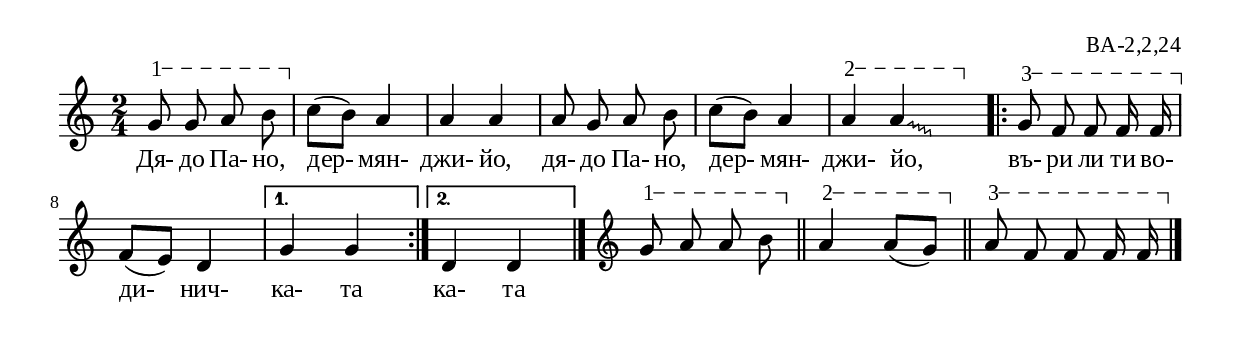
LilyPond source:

%{
BA_2_2_24
%}

\include "td-preamble.ly"

\score {
\relative c'' {
%% \tempo 4 = 152
  \time 2/4
\varA  
g8\startTextSpan\noBeam g a8\noBeam b\stopTextSpan | 
c8( b) a4 | a a | a8\noBeam g a8\noBeam b | c8( b) a4 | 
\gliss
\varB
\set Score.measureLength = #(ly:make-moment 3 4)
a4\startTextSpan a\glissando \hideNotes e\stopTextSpan \unHideNotes 
\set Score.measureLength = #(ly:make-moment 2 4)
 \bar "|:" 
 \repeat volta 2 { 
\varC   
g8\startTextSpan\noBeam f8 f8\noBeam f16\noBeam f16\stopTextSpan | 
f8( e) d4 }
 \alternative  { { g4 g } { d4 d } } 
 \bar "|."
\endm
\varA  
g8\startTextSpan\noBeam a a8\noBeam b\stopTextSpan \bar "||" 
\varB
a4\startTextSpan a8( g\stopTextSpan) \bar "||"
\varC   
a8\startTextSpan\noBeam f8 f8\noBeam f16\noBeam f16\stopTextSpan 
\bar "|."
}
\addlyrics { Дя- до Па- но, дер- мян- джи- йо, дя- до Па- но, дер- мян- джи- йо, " " въ- ри ли ти во- ди- нич- ка- та ка- та }
%
\layout {
  indent = #0
  line-width = 190\mm
  ragged-right=##f
}
%
\midi { 
	\context {
		\Score
		tempoWholesPerMinute = #(ly:make-moment 152 4)
		}
	}
}
%
\header{
  opus = "ВА-2,2,24"
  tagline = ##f
}


